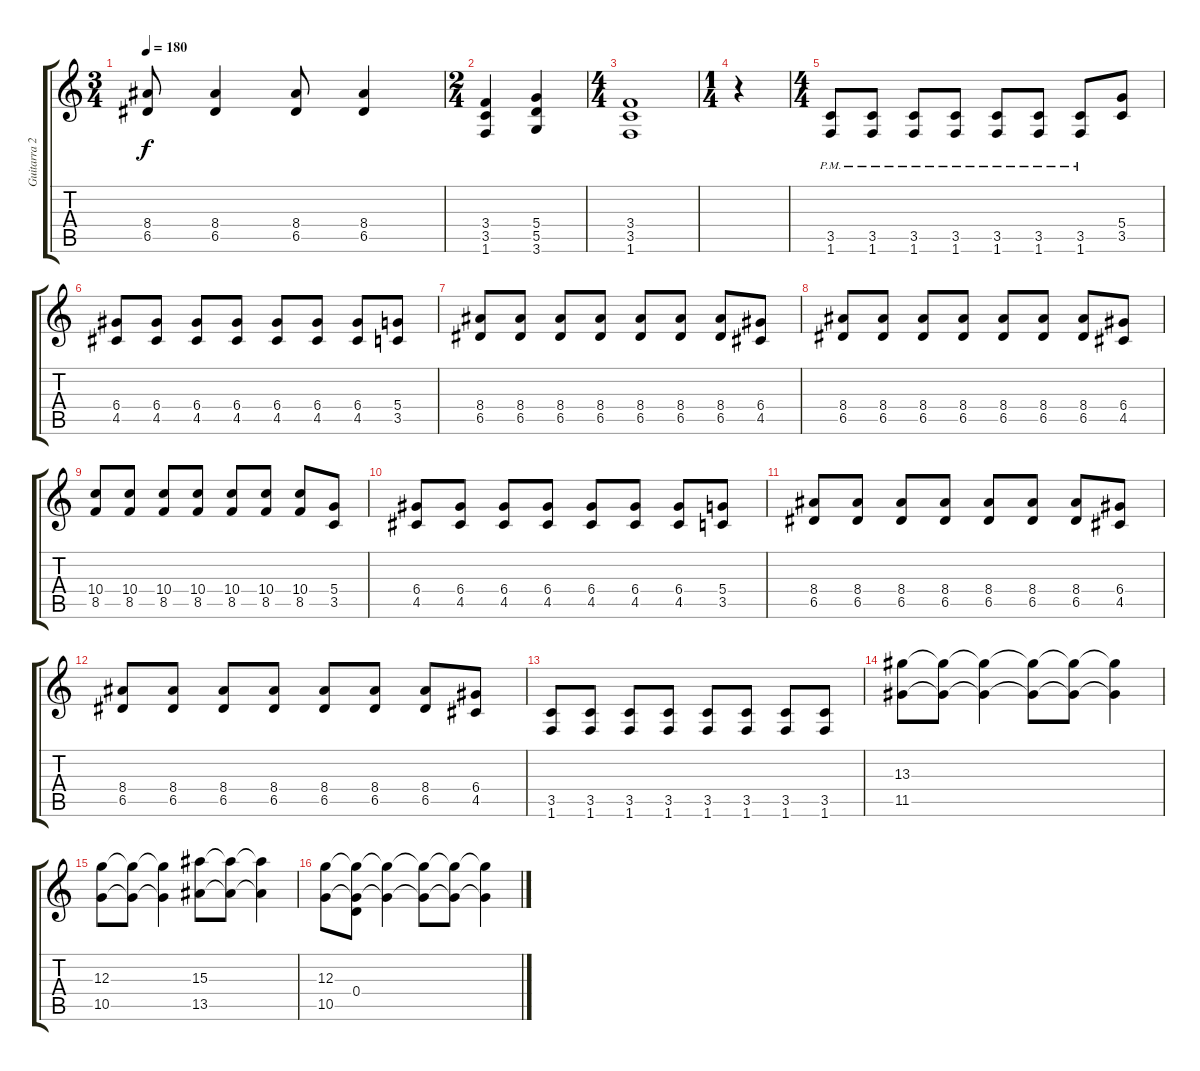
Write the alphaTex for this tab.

\track ("Guitarra 2" "Guitarra 2") {instrument overdrivenguitar}
\staff {score tabs}
\tuning (E4 B3 G3 D3 A2 E2) {hide}
\ts (3 4)
\tempo 180
\clef g2
\ks c
(8.4 6.5).8{dy f} (8.4 6.5).4 (8.4 6.5).8 (8.4 6.5).4 |
\ts (2 4)
(3.4 3.5 1.6).4 (5.4 5.5 3.6).4 |
\ts (4 4)
(3.4 3.5 1.6).1 |
\ts (1 4)
r.4 |
\ts (4 4)
(3.5{pm} 1.6{pm}).8 (3.5{pm} 1.6{pm}).8 (3.5{pm} 1.6{pm}).8 (3.5{pm} 1.6{pm}).8 (3.5{pm} 1.6{pm}).8 (3.5{pm} 1.6{pm}).8 (3.5{pm} 1.6{pm}).8 (5.4 3.5).8 |
(6.4 4.5).8 (6.4 4.5).8 (6.4 4.5).8 (6.4 4.5).8 (6.4 4.5).8 (6.4 4.5).8 (6.4 4.5).8 (5.4 3.5).8 |
(8.4 6.5).8 (8.4 6.5).8 (8.4 6.5).8 (8.4 6.5).8 (8.4 6.5).8 (8.4 6.5).8 (8.4 6.5).8 (6.4 4.5).8 |
(8.4 6.5).8 (8.4 6.5).8 (8.4 6.5).8 (8.4 6.5).8 (8.4 6.5).8 (8.4 6.5).8 (8.4 6.5).8 (6.4 4.5).8 |
(10.4 8.5).8 (10.4 8.5).8 (10.4 8.5).8 (10.4 8.5).8 (10.4 8.5).8 (10.4 8.5).8 (10.4 8.5).8 (5.4 3.5).8 |
(6.4 4.5).8 (6.4 4.5).8 (6.4 4.5).8 (6.4 4.5).8 (6.4 4.5).8 (6.4 4.5).8 (6.4 4.5).8 (5.4 3.5).8 |
(8.4 6.5).8 (8.4 6.5).8 (8.4 6.5).8 (8.4 6.5).8 (8.4 6.5).8 (8.4 6.5).8 (8.4 6.5).8 (6.4 4.5).8 |
(8.4 6.5).8 (8.4 6.5).8 (8.4 6.5).8 (8.4 6.5).8 (8.4 6.5).8 (8.4 6.5).8 (8.4 6.5).8 (6.4 4.5).8 |
(3.5 1.6).8 (3.5 1.6).8 (3.5 1.6).8 (3.5 1.6).8 (3.5 1.6).8 (3.5 1.6).8 (3.5 1.6).8 (3.5 1.6).8 |
(13.3 11.5).8 (13.3{t} 11.5{t}).8 (13.3{t} 11.5{t}).4 (13.3{t} 11.5{t}).8 (13.3{t} 11.5{t}).8 (13.3{t} 11.5{t}).4 |
(12.3 10.5).8 (12.3{t} 10.5{t}).8 (12.3{t} 10.5{t}).4 (15.3 13.5).8 (15.3{t} 13.5{t}).8 (15.3{t} 13.5{t}).4 |
(12.3 10.5).8 (12.3{t} 0.4 10.5{t}).8 (12.3{t} 10.5{t}).4 (12.3{t} 10.5{t}).8 (12.3{t} 10.5{t}).8 (12.3{t} 10.5{t}).4
